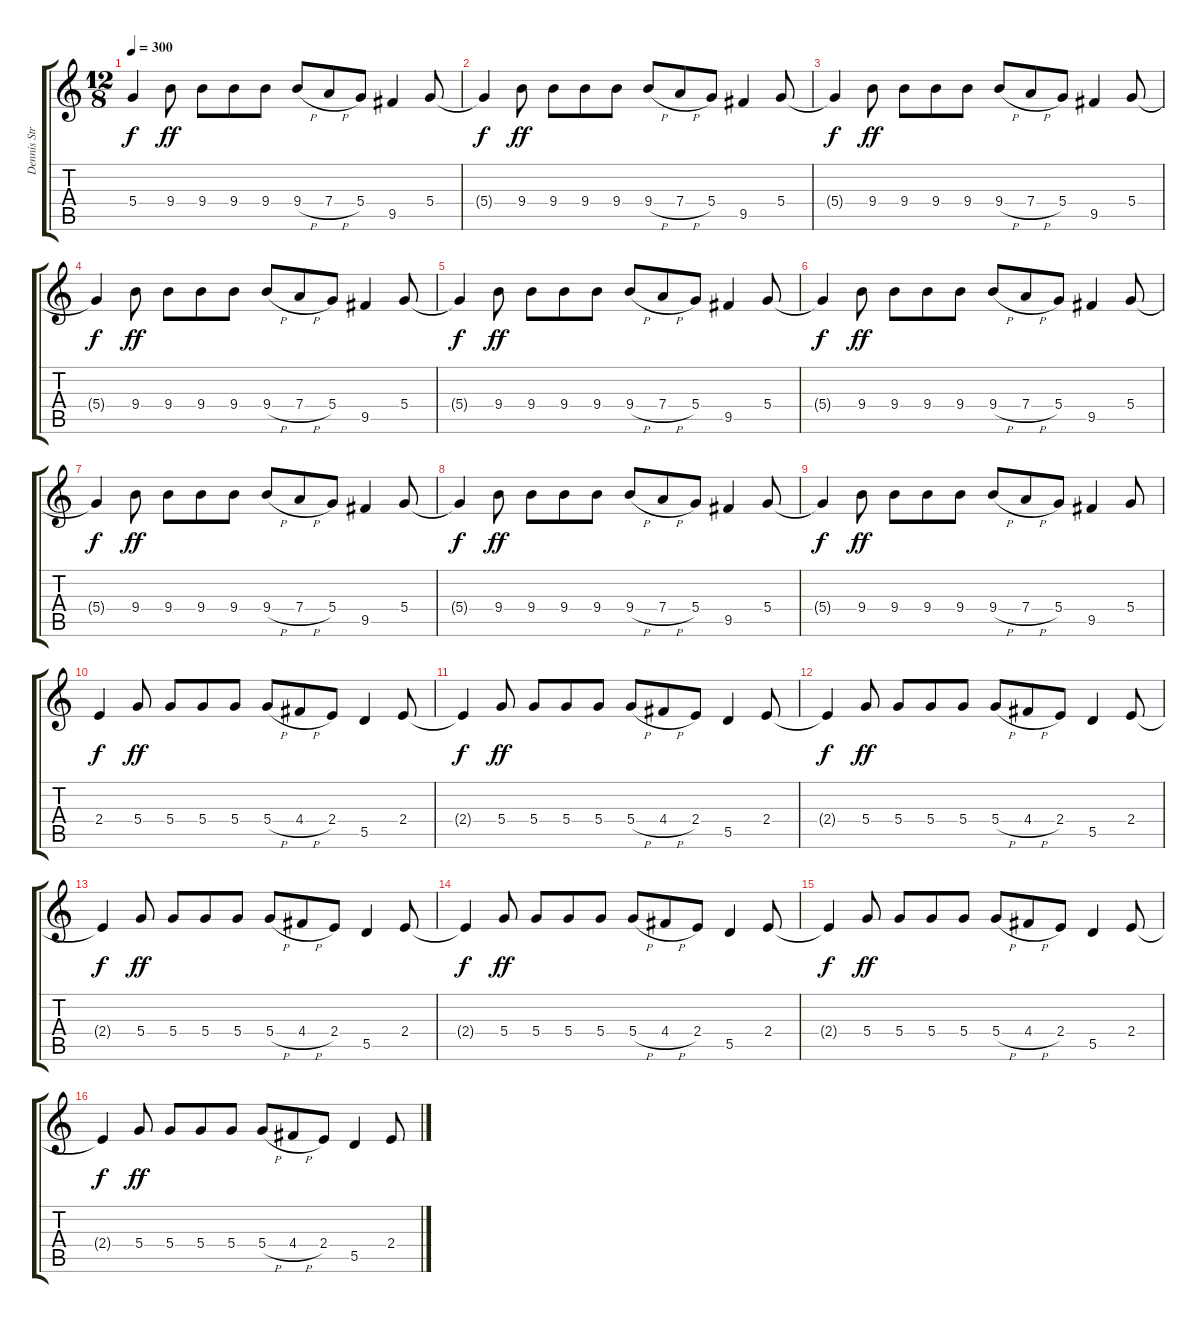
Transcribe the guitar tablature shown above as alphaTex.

\track ("Dennis Stratton" "Dennis Str") {instrument overdrivenguitar}
\staff {score tabs}
\tuning (E4 B3 G3 D3 A2 E2) {hide}
\ts (12 8)
\tempo 300
\clef g2
\ks c
5.4{t}.4{dy f} 9.4.8{dy ff} 9.4.8 9.4.8 9.4.8 9.4{h}.8 7.4{h}.8 5.4.8 9.5.4 5.4.8 |
5.4{t}.4{dy f} 9.4.8{dy ff} 9.4.8 9.4.8 9.4.8 9.4{h}.8 7.4{h}.8 5.4.8 9.5.4 5.4.8 |
5.4{t}.4{dy f} 9.4.8{dy ff} 9.4.8 9.4.8 9.4.8 9.4{h}.8 7.4{h}.8 5.4.8 9.5.4 5.4.8 |
5.4{t}.4{dy f} 9.4.8{dy ff} 9.4.8 9.4.8 9.4.8 9.4{h}.8 7.4{h}.8 5.4.8 9.5.4 5.4.8 |
5.4{t}.4{dy f} 9.4.8{dy ff} 9.4.8 9.4.8 9.4.8 9.4{h}.8 7.4{h}.8 5.4.8 9.5.4 5.4.8 |
5.4{t}.4{dy f} 9.4.8{dy ff} 9.4.8 9.4.8 9.4.8 9.4{h}.8 7.4{h}.8 5.4.8 9.5.4 5.4.8 |
5.4{t}.4{dy f} 9.4.8{dy ff} 9.4.8 9.4.8 9.4.8 9.4{h}.8 7.4{h}.8 5.4.8 9.5.4 5.4.8 |
5.4{t}.4{dy f} 9.4.8{dy ff} 9.4.8 9.4.8 9.4.8 9.4{h}.8 7.4{h}.8 5.4.8 9.5.4 5.4.8 |
5.4{t}.4{dy f} 9.4.8{dy ff} 9.4.8 9.4.8 9.4.8 9.4{h}.8 7.4{h}.8 5.4.8 9.5.4 5.4.8 |
2.4.4{dy f} 5.4.8{dy ff} 5.4.8 5.4.8 5.4.8 5.4{h}.8 4.4{h}.8 2.4.8 5.5.4 2.4.8 |
2.4{t}.4{dy f} 5.4.8{dy ff} 5.4.8 5.4.8 5.4.8 5.4{h}.8 4.4{h}.8 2.4.8 5.5.4 2.4.8 |
2.4{t}.4{dy f} 5.4.8{dy ff} 5.4.8 5.4.8 5.4.8 5.4{h}.8 4.4{h}.8 2.4.8 5.5.4 2.4.8 |
2.4{t}.4{dy f} 5.4.8{dy ff} 5.4.8 5.4.8 5.4.8 5.4{h}.8 4.4{h}.8 2.4.8 5.5.4 2.4.8 |
2.4{t}.4{dy f} 5.4.8{dy ff} 5.4.8 5.4.8 5.4.8 5.4{h}.8 4.4{h}.8 2.4.8 5.5.4 2.4.8 |
2.4{t}.4{dy f} 5.4.8{dy ff} 5.4.8 5.4.8 5.4.8 5.4{h}.8 4.4{h}.8 2.4.8 5.5.4 2.4.8 |
2.4{t}.4{dy f} 5.4.8{dy ff} 5.4.8 5.4.8 5.4.8 5.4{h}.8 4.4{h}.8 2.4.8 5.5.4 2.4.8
